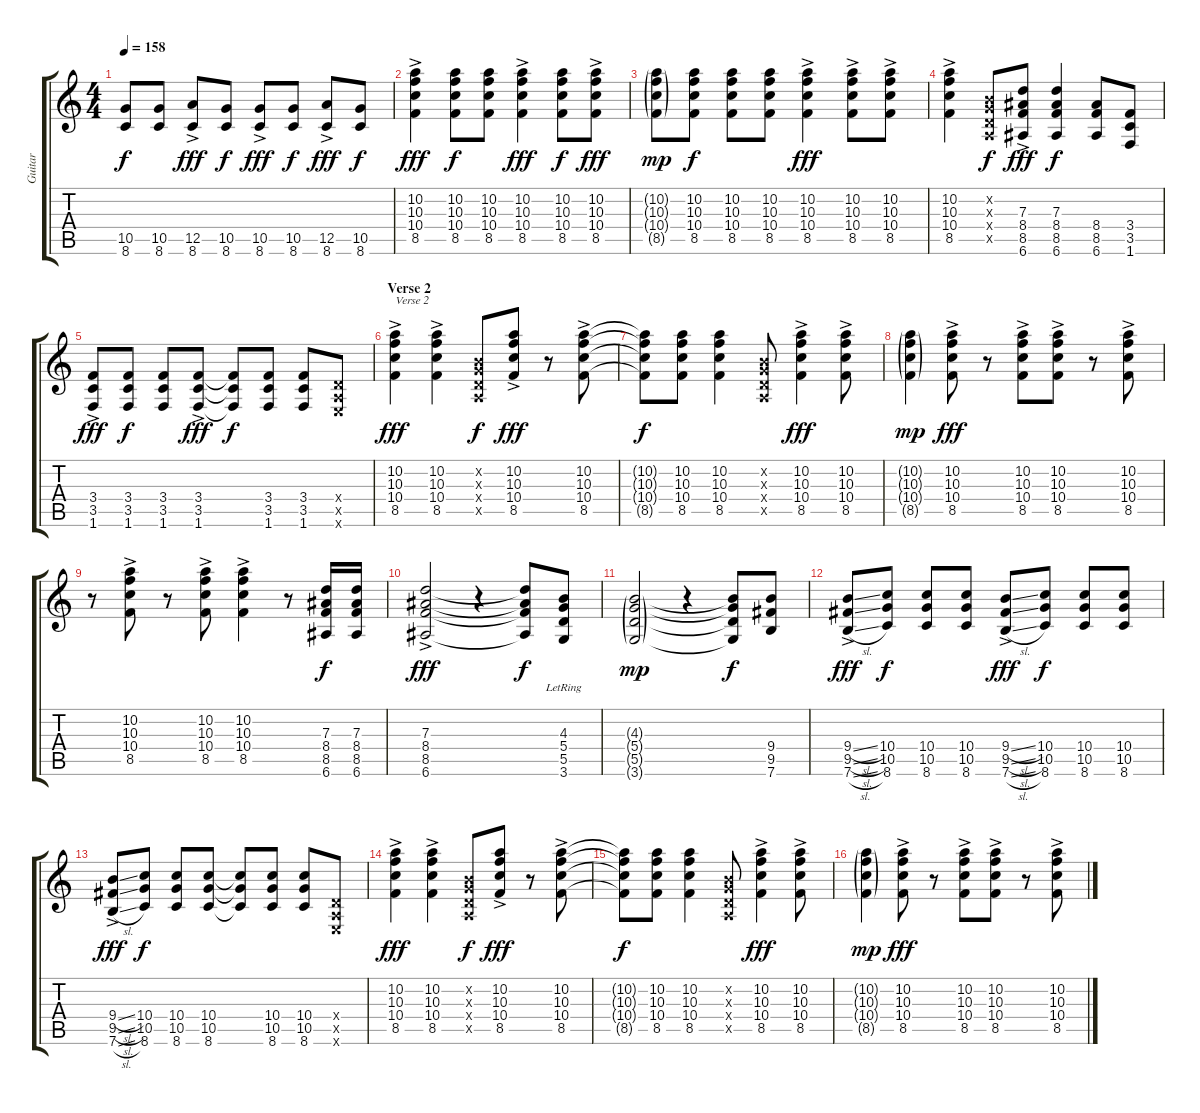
\track ("Guitar" "Guitar") {instrument overdrivenguitar}
\staff {score tabs}
\tuning (E4 B3 G3 D3 A2 E2) {hide}
\ts (4 4)
\tempo 158
\clef g2
\ks c
(10.5{t} 8.6{t}).8{dy f} (10.5 8.6).8 (12.5 8.6{ac}).8{dy fff} (10.5 8.6).8{dy f} (10.5 8.6{ac}).8{dy fff} (10.5 8.6).8{dy f} (12.5 8.6{ac}).8{dy fff} (10.5 8.6).8{dy f} |
(10.2 10.3 10.4 8.5{ac}).4{dy fff} (10.2 10.3 10.4 8.5).8{dy f} (10.2 10.3 10.4 8.5).8 (10.2 10.3 10.4 8.5{ac}).4{dy fff} (10.2 10.3 10.4 8.5).8{dy f} (10.2 10.3 10.4 8.5{ac}).8{dy fff} |
(10.2{g} 10.3{g} 10.4{g} 8.5{g}).8{dy mp} (10.2 10.3 10.4 8.5).8{dy f} (10.2 10.3 10.4 8.5).8 (10.2 10.3 10.4 8.5).8 (10.2 10.3 10.4 8.5{ac}).4{dy fff} (10.2 10.3 10.4 8.5{ac}).8 (10.2 10.3 10.4 8.5{ac}).8 |
(10.2 10.3 10.4 8.5{ac}).4 (0.2{x} 0.3{x} 0.4{x} 0.5{x}).8{dy f} (7.3 8.4 8.5 6.6{ac}).8{dy fff} (7.3 8.4 8.5 6.6).4{dy f} (8.4 8.5 6.6).8 (3.4 3.5 1.6).8 |
(3.4 3.5 1.6{ac}).8{dy fff} (3.4 3.5 1.6).8{dy f} (3.4 3.5 1.6).8 (3.4 3.5 1.6{ac}).8{dy fff} (3.4{t} 3.5{t} 1.6{t}).8{dy f} (3.4 3.5 1.6).8 (3.4 3.5 1.6).8 (0.4{x} 0.5{x} 0.6{x}).8 |
\section ("" "Verse 2")
(10.2 10.3 10.4 8.5{ac}).4{txt "Verse 2" dy fff} (10.2 10.3 10.4 8.5{ac}).4 (0.2{x} 0.3{x} 0.4{x} 0.5{x}).8{dy f} (10.2 10.3 10.4 8.5{ac}).8{dy fff} r.8 (10.2 10.3 10.4 8.5{ac}).8 |
(10.2{t} 10.3{t} 10.4{t} 8.5{t}).8{dy f} (10.2 10.3 10.4 8.5).8 (10.2 10.3 10.4 8.5).4 (0.2{x} 0.3{x} 0.4{x} 0.5{x}).8 (10.2 10.3 10.4 8.5{ac}).4{dy fff} (10.2 10.3 10.4 8.5{ac}).8 |
(10.2{g} 10.3{g} 10.4{g} 8.5{g}).4{dy mp} (10.2 10.3 10.4 8.5{ac}).8{dy fff} r.8 (10.2 10.3 10.4 8.5{ac}).8 (10.2 10.3 10.4 8.5{ac}).8 r.8 (10.2 10.3 10.4 8.5{ac}).8 |
r.8 (10.2 10.3 10.4 8.5{ac}).8 r.8 (10.2 10.3 10.4 8.5{ac}).8 (10.2 10.3 10.4 8.5{ac}).4 r.8 (7.3 8.4 8.5 6.6).16{dy f} (7.3 8.4 8.5 6.6).16 |
(7.3 8.4 8.5 6.6{ac}).2{dy fff} r.4 (7.3{t} 8.4{t} 8.5{t} 6.6{t}).8{dy f} (4.3{lr} 5.4{lr} 5.5{lr} 3.6{lr}).8 |
(4.3{g} 5.4{g} 5.5{g} 3.6{g}).2{dy mp} r.4 (4.3{t} 5.4{t} 5.5{t} 3.6{t}).8{dy f} (9.4 9.5 7.6).8 |
(9.4{sl} 9.5{sl} 7.6{sl ac}).8{dy fff} (10.4 10.5 8.6).8{dy f} (10.4 10.5 8.6).8 (10.4 10.5 8.6).8 (9.4{sl} 9.5{sl} 7.6{sl ac}).8{dy fff} (10.4 10.5 8.6).8{dy f} (10.4 10.5 8.6).8 (10.4 10.5 8.6).8 |
(9.4{sl} 9.5{sl} 7.6{sl ac}).8{dy fff} (10.4 10.5 8.6).8{dy f} (10.4 10.5 8.6).8 (10.4 10.5 8.6).8 (10.4{t} 10.5{t} 8.6{t}).8 (10.4 10.5 8.6).8 (10.4 10.5 8.6).8 (0.4{x} 0.5{x} 0.6{x}).8 |
(10.2 10.3 10.4 8.5{ac}).4{dy fff} (10.2 10.3 10.4 8.5{ac}).4 (0.2{x} 0.3{x} 0.4{x} 0.5{x}).8{dy f} (10.2 10.3 10.4 8.5{ac}).8{dy fff} r.8 (10.2 10.3 10.4 8.5{ac}).8 |
(10.2{t} 10.3{t} 10.4{t} 8.5{t}).8{dy f} (10.2 10.3 10.4 8.5).8 (10.2 10.3 10.4 8.5).4 (0.2{x} 0.3{x} 0.4{x} 0.5{x}).8 (10.2 10.3 10.4 8.5{ac}).4{dy fff} (10.2 10.3 10.4 8.5{ac}).8 |
(10.2{g} 10.3{g} 10.4{g} 8.5{g}).4{dy mp} (10.2 10.3 10.4 8.5{ac}).8{dy fff} r.8 (10.2 10.3 10.4 8.5{ac}).8 (10.2 10.3 10.4 8.5{ac}).8 r.8 (10.2 10.3 10.4 8.5{ac}).8
